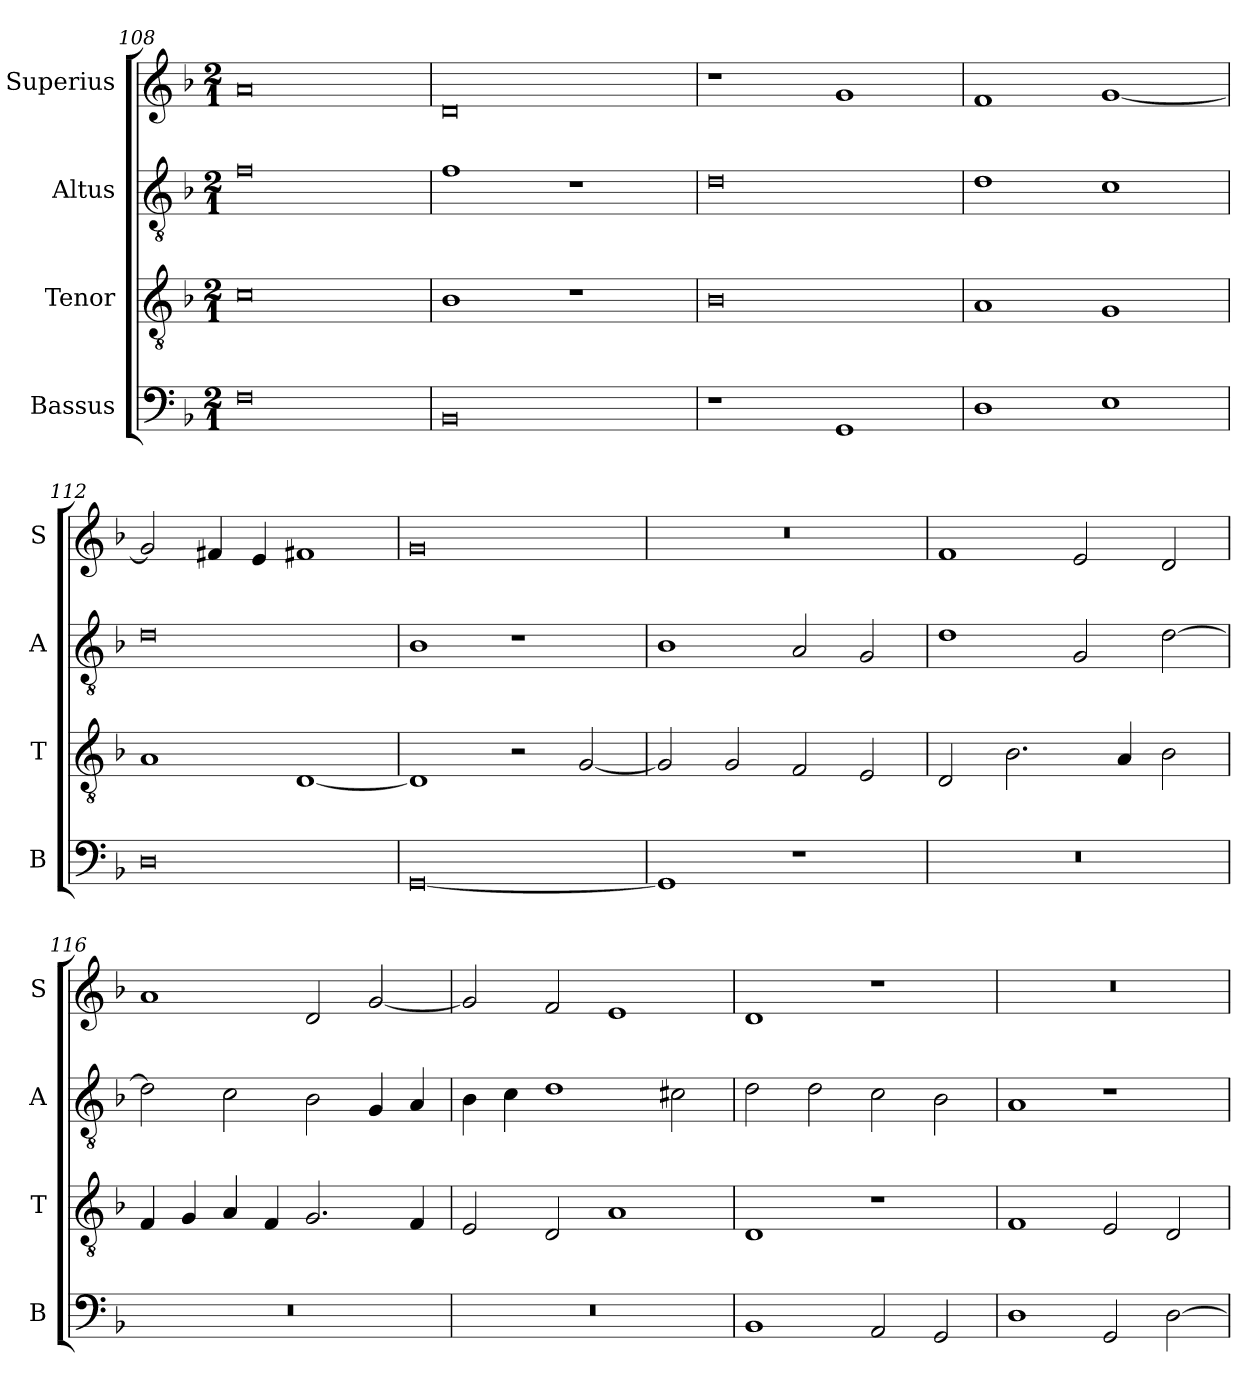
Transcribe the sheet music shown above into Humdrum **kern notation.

**kern	**kern	**kern	**kern
*part4	*part3	*part2	*part1
*staff4	*staff3	*staff2	*staff1
*I"Bassus	*I"Tenor	*I"Altus	*I"Superius
*I'B	*I'T	*I'A	*I'S
*clefF4	*clefGv2	*clefGv2	*clefG2
*k[b-]	*k[b-]	*k[b-]	*k[b-]
*F:	*F:	*F:	*F:
*M2/1	*M2/1	*M2/1	*M2/1
=108	=108	=108	=108
0F	0c	0f	0a
=109	=109	=109	=109
0BB-	1B-	1f	0d
.	1r	1r	.
=110	=110	=110	=110
1r	0B-	0d	1r
1GG	.	.	1g
=111	=111	=111	=111
1D	1A	1d	1f
1E	1G	1c	[1g
=112	=112	=112	=112
0D	1A	0d	2g]
.	.	.	4f#X
.	.	.	4e
.	[1D	.	1f#X
=113	=113	=113	=113
[0GG	1D]	1B-	0g
.	2r	1r	.
.	[2G	.	.
=114	=114	=114	=114
1GG]	2G]	1B-	0r
.	2G	.	.
1r	2F	2A	.
.	2E	2G	.
=115	=115	=115	=115
0r	2D	1d	1f
.	2.B-	.	.
.	.	2G	2e
.	4A	.	.
.	2B-	[2d	2d
=116	=116	=116	=116
0r	4F	2d]	1a
.	4G	.	.
.	4A	2c	.
.	4F	.	.
.	2.G	2B-	2d
.	.	4G	[2g
.	4F	4A	.
=117	=117	=117	=117
0r	2E	4B-	2g]
.	.	4c	.
.	2D	1d	2f
.	1A	.	1e
.	.	2c#X	.
=118	=118	=118	=118
1BB-	1D	2d	1d
.	.	2d	.
2AA	1r	2c	1r
2GG	.	2B-	.
=119	=119	=119	=119
1D	1F	1A	0r
2GG	2E	1r	.
[2D	2D	.	.
=	=	=	=
*-	*-	*-	*-
